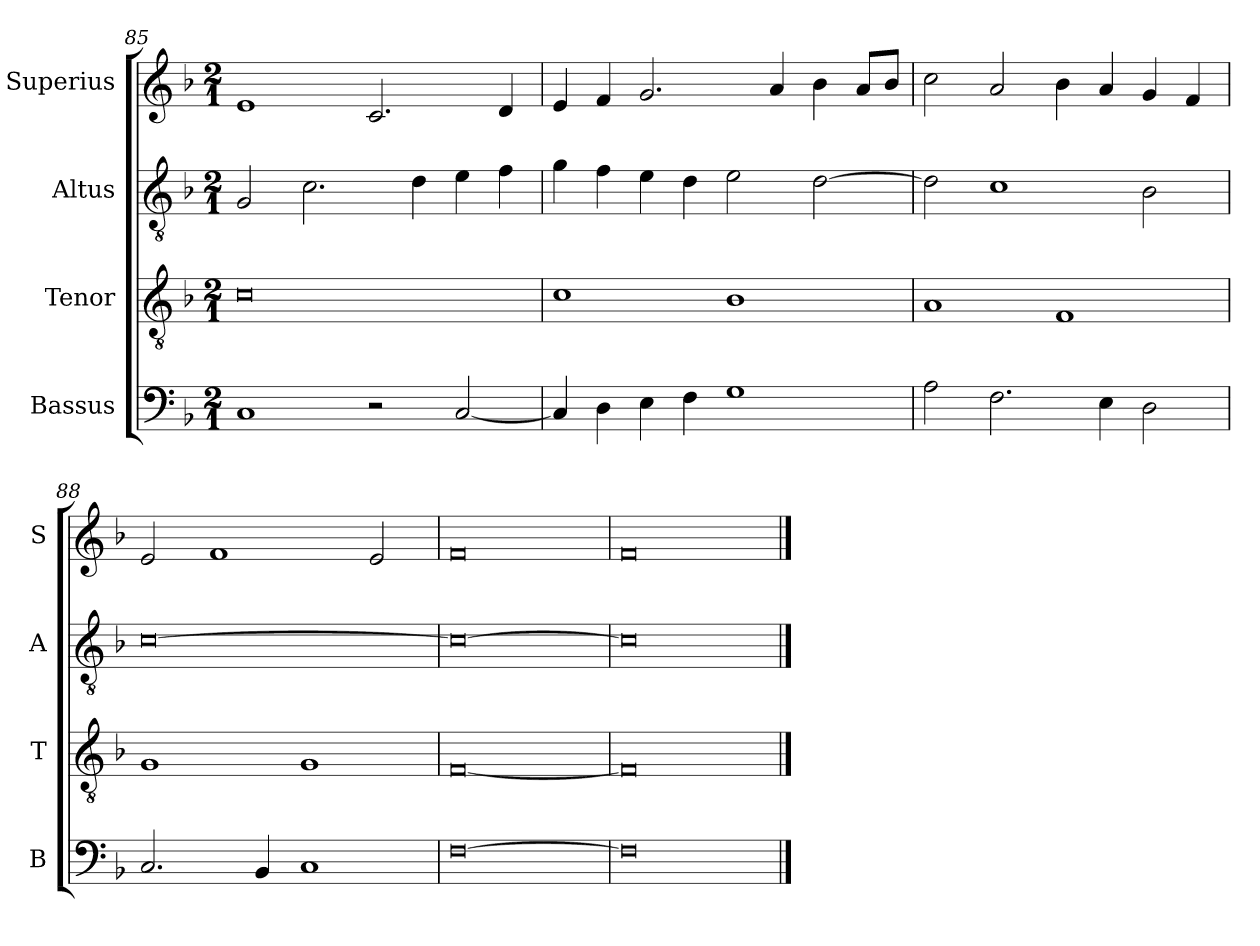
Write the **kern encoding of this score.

**kern	**kern	**kern	**kern
*part4	*part3	*part2	*part1
*staff4	*staff3	*staff2	*staff1
*I"Bassus	*I"Tenor	*I"Altus	*I"Superius
*I'B	*I'T	*I'A	*I'S
*clefF4	*clefGv2	*clefGv2	*clefG2
*k[b-]	*k[b-]	*k[b-]	*k[b-]
*M2/1	*M2/1	*M2/1	*M2/1
=85	=85	=85	=85
1C	0c	2G/	1e
.	.	2.c\	.
2r	.	.	2.c/
.	.	4d\	.
[2C/	.	4e\	.
.	.	4f\	4d/
=86	=86	=86	=86
4C/]	1c	4g\	4e/
4D\	.	4f\	4f/
4E\	.	4e\	2.g/
4F\	.	4d\	.
1G	1B-	2e\	.
.	.	.	4a/
.	.	[2d\	4b-\
.	.	.	8a/L
.	.	.	8b-/J
=87	=87	=87	=87
2A\	1A	2d\]	2cc\
2.F\	.	1c	2a/
.	1F	.	4b-\
4E\	.	.	4a/
2D\	.	2B-\	4g/
.	.	.	4f/
=88	=88	=88	=88
2.C/	1G	[0c	2e/
.	.	.	1f
4BB-/	.	.	.
1C	1G	.	.
.	.	.	2e/
=89	=89	=89	=89
[0F	[0F	0c_	0f
=90	=90	=90	=90
0F]	0F]	0c]	0f
==	==	==	==
*-	*-	*-	*-
